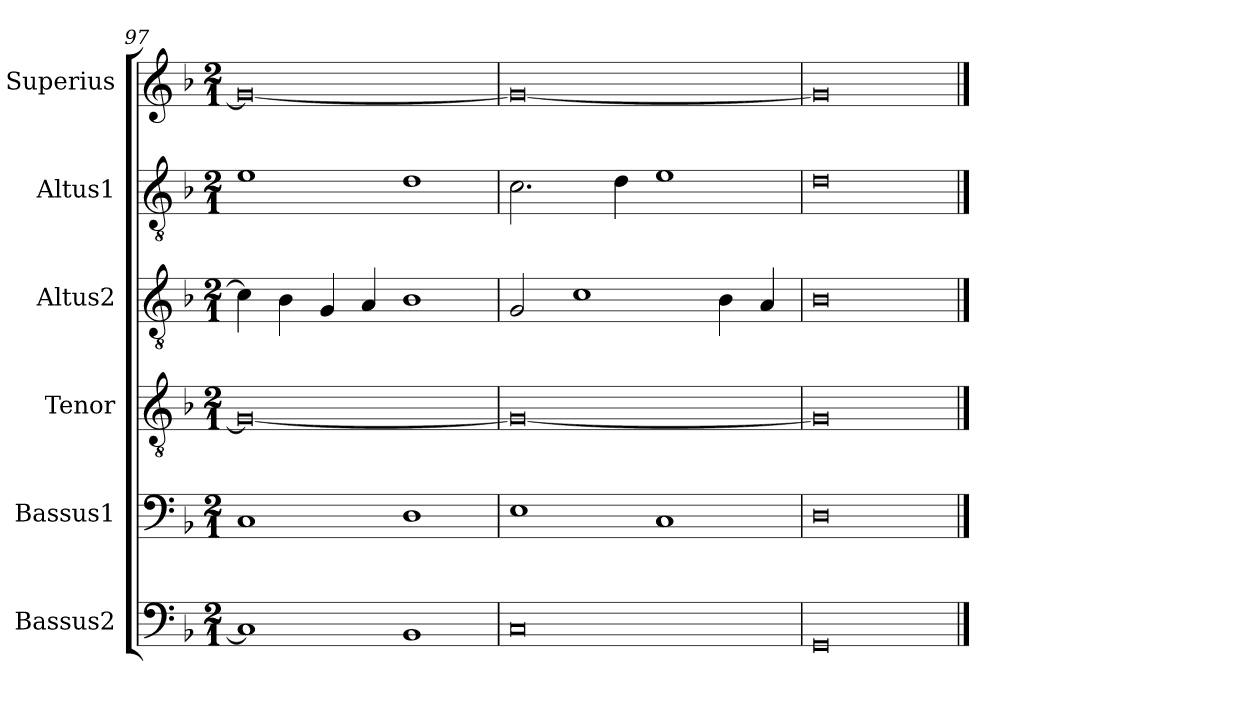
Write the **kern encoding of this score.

**kern	**kern	**kern	**kern	**kern	**kern
*part6	*part5	*part4	*part3	*part2	*part1
*staff6	*staff5	*staff4	*staff3	*staff2	*staff1
*I"Bassus2	*I"Bassus1	*I"Tenor	*I"Altus2	*I"Altus1	*I"Superius
*I'B2	*I'B1	*I'T	*I'A2	*I'A1	*I'S
*clefF4	*clefF4	*clefGv2	*clefGv2	*clefGv2	*clefG2
*k[b-]	*k[b-]	*k[b-]	*k[b-]	*k[b-]	*k[b-]
*M2/1	*M2/1	*M2/1	*M2/1	*M2/1	*M2/1
=97	=97	=97	=97	=97	=97
1C]	1C	0G_	4c\]	1e	0g_
.	.	.	4B-\	.	.
.	.	.	4G/	.	.
.	.	.	4A/	.	.
1BB-	1D	.	1B-	1d	.
=98	=98	=98	=98	=98	=98
0C	1E	0G_	2G/	2.c\	0g_
.	.	.	1c	.	.
.	.	.	.	4d\	.
.	1C	.	.	1e	.
.	.	.	4B-\	.	.
.	.	.	4A/	.	.
=99	=99	=99	=99	=99	=99
0GG	0D	0G]	0B-	0d	0g]
==	==	==	==	==	==
*-	*-	*-	*-	*-	*-
